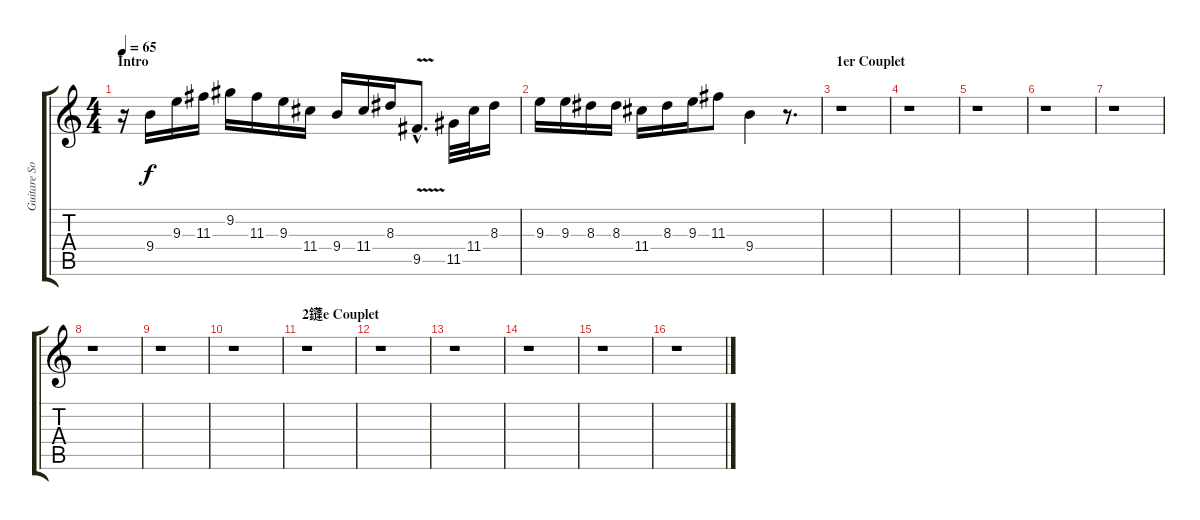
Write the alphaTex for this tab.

\track ("Guitare Solo" "Guitare So") {instrument electricguitarclean}
\staff {score tabs}
\tuning (E4 B3 G3 D3 A2 E2) {hide}
\ts (4 4)
\section ("" "Intro")
\tempo 65
\clef g2
\ks c
r.16{dy f volume 16 instrument electricguitarmuted} 9.4.16 9.3.16 11.3.16 9.2.16 11.3.16 9.3.16 11.4.16 9.4.16 11.4.16 8.3.16 9.5{v hac}.8{d} 11.5.32 11.4.32 8.3.16 |
\section ("" "")
9.3.16 9.3.16 8.3.16 8.3.16 11.4.16 8.3.16 9.3.16 11.3.8 9.4.4 r.8{d} |
\section ("" "1er Couplet")
r.1 |
r.1 |
r.1 |
r.1 |
r.1 |
r.1 |
r.1 |
r.1 |
\section ("" "2鑝e Couplet")
r.1 |
r.1 |
r.1 |
r.1 |
r.1 |
r.1
